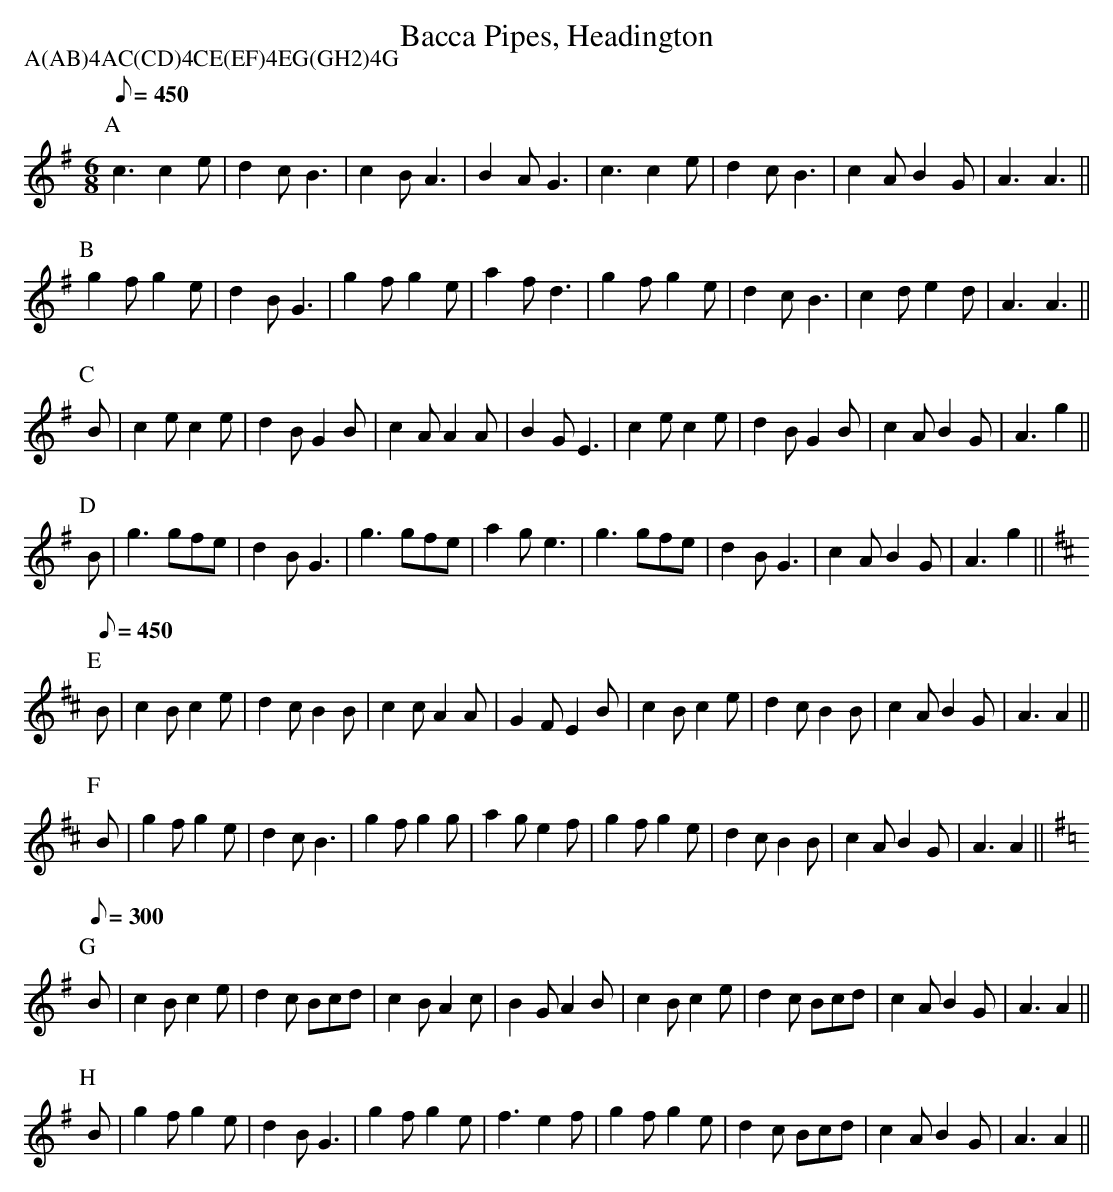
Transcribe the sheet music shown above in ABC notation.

X:1
T:Bacca Pipes, Headington
M:6/8
L:1/8
P:A(AB)4AC(CD)4CE(EF)4EG(GH2)4G
K:ADor
P:A
Q:450
c3  c2e|d2c B3 |c2B A3 |B2A G3 |\
c3  c2e|d2c B3 |c2A B2G|A3  A3 ||
P:B
g2f g2e|d2B G3 |g2f g2e|a2f d3 |\
g2f g2e|d2c B3 |c2d e2d|A3  A3 ||
P:C
B|c2e c2e|d2B G2B|c2A A2A|B2G E3 |\
c2e c2e|d2B G2B|c2A B2G|A3  g2 ||
P:D
B|g3  gfe|d2B G3 |g3  gfe|a2g e3 |\
g3  gfe|d2B G3 |c2A B2G|A3  g2 ||
P:E
K:D
Q:450
B|c2B c2e|d2c B2B|c2c A2A|G2F E2B|\
c2B c2e|d2c B2B|c2A B2G|A3  A2 ||
P:F
B|g2f g2e|d2c B3 |g2f g2g|a2g e2f|\
g2f g2e|d2c B2B|c2A B2G|A3  A2 ||
P:G
K:ADor
Q:300
B|c2B c2e|d2c Bcd|c2B A2c|B2G A2B|\
c2B c2e|d2c Bcd|c2A B2G|A3  A2 ||
P:H
B|g2f g2e|d2B G3 |g2f g2e|f3  e2f|\
g2f g2e|d2c Bcd|c2A B2G|A3  A2 ||
